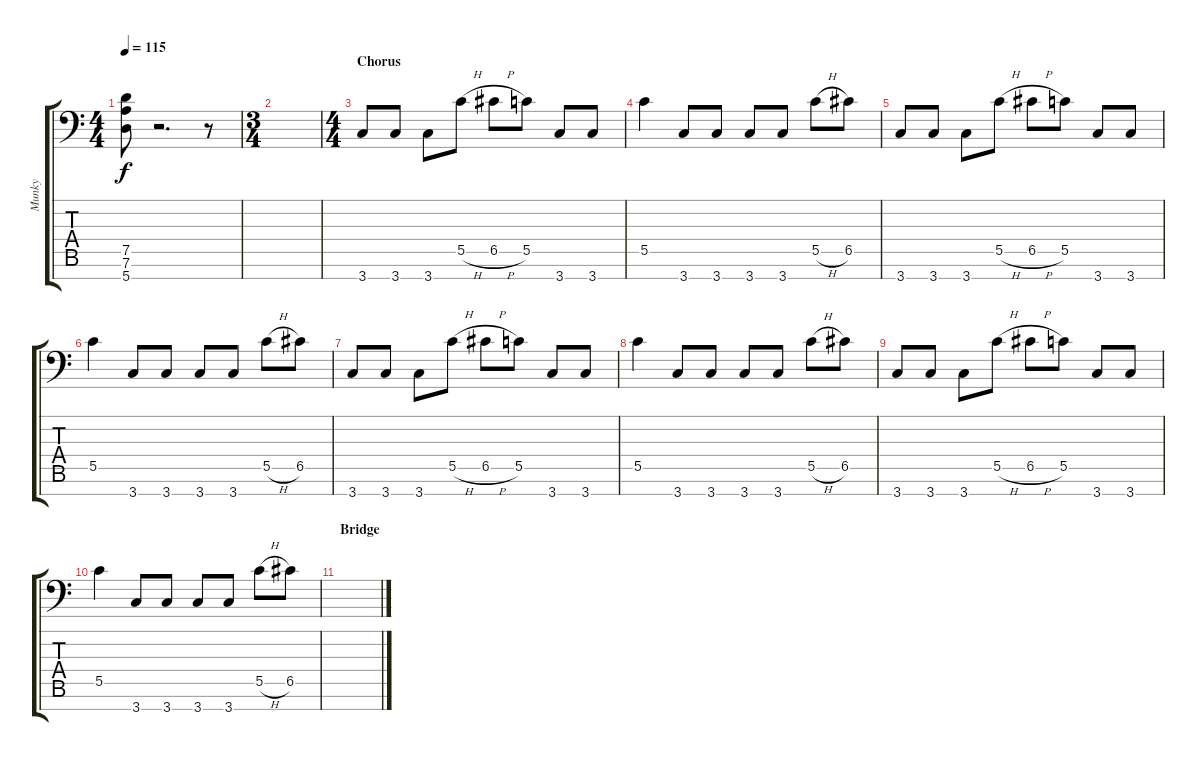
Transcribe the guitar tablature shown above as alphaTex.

\track ("Munky" "Munky") {instrument distortionguitar}
\staff {score tabs}
\tuning (D4 A3 F3 C3 G2 D2 A1) {hide}
\ts (4 4)
\tempo 115
\clef f4
\ks c
(7.5{t} 7.6{t} 5.7{t}).8{dy f} r.2{d} r.8 |
\ts (3 4)
|
\ts (4 4)
\section ("" "Chorus")
3.7.8 3.7.8 3.7.8 5.5{h}.8 6.5{h}.8 5.5.8 3.7.8 3.7.8 |
5.5.4 3.7.8 3.7.8 3.7.8 3.7.8 5.5{h}.8 6.5.8 |
3.7.8 3.7.8 3.7.8 5.5{h}.8 6.5{h}.8 5.5.8 3.7.8 3.7.8 |
5.5.4 3.7.8 3.7.8 3.7.8 3.7.8 5.5{h}.8 6.5.8 |
3.7.8 3.7.8 3.7.8 5.5{h}.8 6.5{h}.8 5.5.8 3.7.8 3.7.8 |
5.5.4 3.7.8 3.7.8 3.7.8 3.7.8 5.5{h}.8 6.5.8 |
3.7.8 3.7.8 3.7.8 5.5{h}.8 6.5{h}.8 5.5.8 3.7.8 3.7.8 |
5.5.4 3.7.8 3.7.8 3.7.8 3.7.8 5.5{h}.8 6.5.8 |
\section ("" "Bridge")
